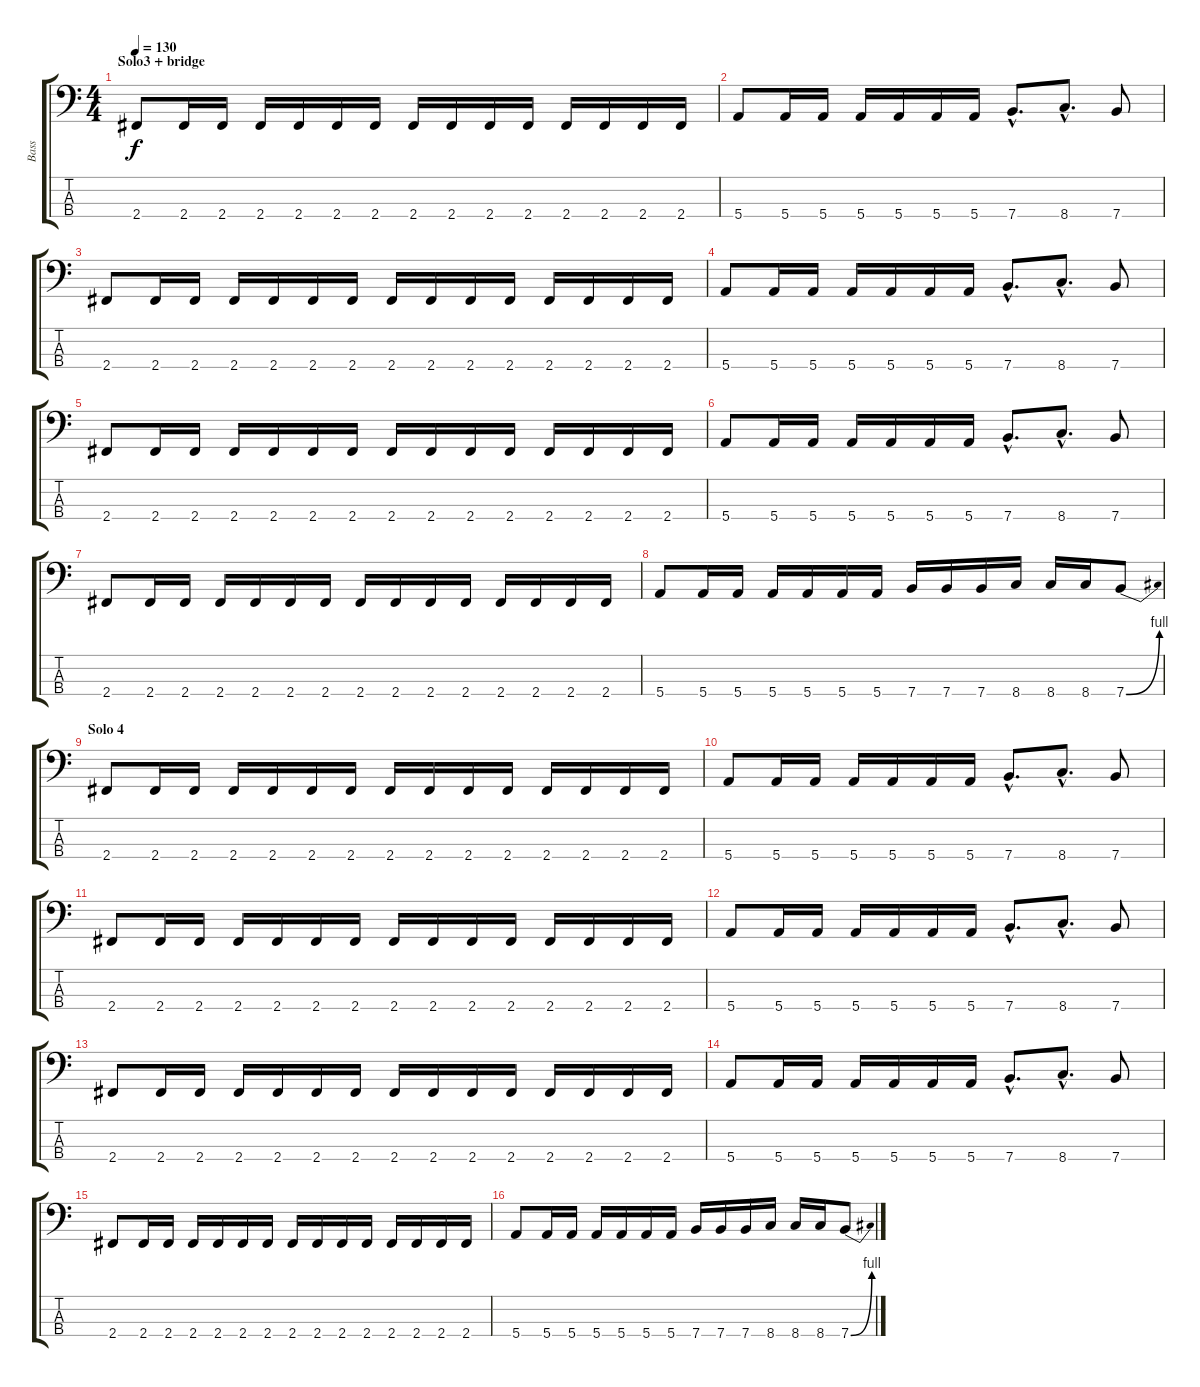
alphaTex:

\track ("Bass" "Bass") {instrument electricbasspick}
\staff {score tabs}
\tuning (G2 D2 A1 E1) {hide}
\ts (4 4)
\section ("" "Solo3 + bridge")
\tempo 130
\clef f4
\ks c
2.4.8{dy f} 2.4.16 2.4.16 2.4.16 2.4.16 2.4.16 2.4.16 2.4.16 2.4.16 2.4.16 2.4.16 2.4.16 2.4.16 2.4.16 2.4.16 |
5.4.8 5.4.16 5.4.16 5.4.16 5.4.16 5.4.16 5.4.16 7.4{hac}.8{d} 8.4{hac}.8{d} 7.4.8 |
2.4.8 2.4.16 2.4.16 2.4.16 2.4.16 2.4.16 2.4.16 2.4.16 2.4.16 2.4.16 2.4.16 2.4.16 2.4.16 2.4.16 2.4.16 |
5.4.8 5.4.16 5.4.16 5.4.16 5.4.16 5.4.16 5.4.16 7.4{hac}.8{d} 8.4{hac}.8{d} 7.4.8 |
2.4.8 2.4.16 2.4.16 2.4.16 2.4.16 2.4.16 2.4.16 2.4.16 2.4.16 2.4.16 2.4.16 2.4.16 2.4.16 2.4.16 2.4.16 |
5.4.8 5.4.16 5.4.16 5.4.16 5.4.16 5.4.16 5.4.16 7.4{hac}.8{d} 8.4{hac}.8{d} 7.4.8 |
2.4.8 2.4.16 2.4.16 2.4.16 2.4.16 2.4.16 2.4.16 2.4.16 2.4.16 2.4.16 2.4.16 2.4.16 2.4.16 2.4.16 2.4.16 |
5.4.8 5.4.16 5.4.16 5.4.16 5.4.16 5.4.16 5.4.16 7.4.16 7.4.16 7.4.16 8.4.16 8.4.16 8.4.16 7.4{be (bend 0 0 60 4)}.8 |
\section ("" "Solo 4")
2.4.8 2.4.16 2.4.16 2.4.16 2.4.16 2.4.16 2.4.16 2.4.16 2.4.16 2.4.16 2.4.16 2.4.16 2.4.16 2.4.16 2.4.16 |
5.4.8 5.4.16 5.4.16 5.4.16 5.4.16 5.4.16 5.4.16 7.4{hac}.8{d} 8.4{hac}.8{d} 7.4.8 |
2.4.8 2.4.16 2.4.16 2.4.16 2.4.16 2.4.16 2.4.16 2.4.16 2.4.16 2.4.16 2.4.16 2.4.16 2.4.16 2.4.16 2.4.16 |
5.4.8 5.4.16 5.4.16 5.4.16 5.4.16 5.4.16 5.4.16 7.4{hac}.8{d} 8.4{hac}.8{d} 7.4.8 |
2.4.8 2.4.16 2.4.16 2.4.16 2.4.16 2.4.16 2.4.16 2.4.16 2.4.16 2.4.16 2.4.16 2.4.16 2.4.16 2.4.16 2.4.16 |
5.4.8 5.4.16 5.4.16 5.4.16 5.4.16 5.4.16 5.4.16 7.4{hac}.8{d} 8.4{hac}.8{d} 7.4.8 |
2.4.8 2.4.16 2.4.16 2.4.16 2.4.16 2.4.16 2.4.16 2.4.16 2.4.16 2.4.16 2.4.16 2.4.16 2.4.16 2.4.16 2.4.16 |
5.4.8 5.4.16 5.4.16 5.4.16 5.4.16 5.4.16 5.4.16 7.4.16 7.4.16 7.4.16 8.4.16 8.4.16 8.4.16 7.4{be (bend 0 0 60 4)}.8
